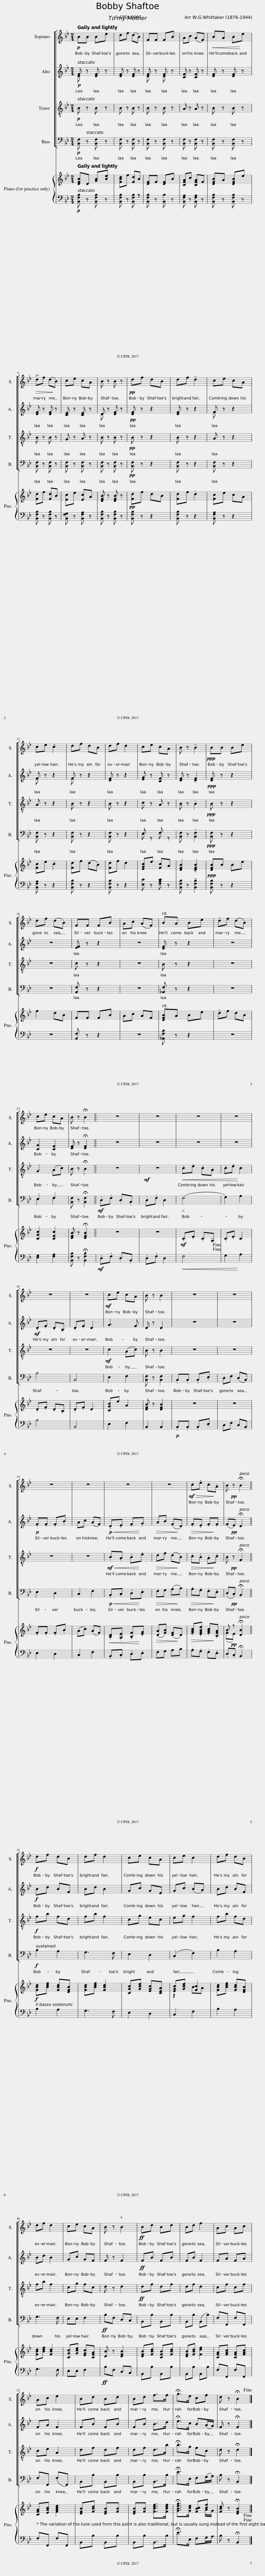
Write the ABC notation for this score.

X:1
%%score [ 1 ( 2 3 ) 4 ( 5 6 ) ] { ( 7 9 ) | 8 }
L:1/8
M:2/4
I:linebreak $
K:Bb
V:1 treble
V:2 treble
V:3 treble
V:4 treble-8 transpose=-12
V:5 bass
V:6 bass
V:7 treble
V:9 treble
V:8 bass
V:1
!p! BB Be | df (dB) | FF FB | Ac (AF) |!<(! BA B!<)!e |$ %5
!>(! !>!df (d!>)!B) | ce cA | B z B z |!pp! df dB | df !tenuto!d2 | %10
 ce cA |$ ce !tenuto!c2 | df dB | df d2 | ce cA | %15
 B z !tenuto!B2 |!ppp! BB Be |$ df (dB) | FF FB | Ac (AF) | %20
 BA Be | !tenuto!df (dB) |$ ce cA | B z !fermata!B2 || z4 | %25
 z4 | z4 | z4 |$ z4 | z4 | %30
!mf! ce cA | B z B2 | z4 | z4 |$ z4 | %35
 z4 | z4 | z4 |!mf!!>(! .c.e .c!>)!.A | B!pp! z !fermata!B2 ||$ %40
!f! df dB | df d2 | ce cA | ce c2 | df dB |$ %45
 df d2 | ce cA | B z B2 |!ff! Bd Bd | Bd f2 | %50
 Ac Ac |$ Ac e2 | Bd Bd | Bd f>f | !fermata!g>e cf | %55
 d z !fermata!B2!fine! |] %56
V:2
!p! F z [DF] z | [DF] z [DF] z | F z F z | [CF] z [CF] z | [DF] z [DF] z |$ %5
 [DF] z [DF] z | [CE] z [CE] z | D z [DF] z |!pp! [DF] z z2 | [DF] z z2 | %10
 F z z2 |$ F z z2 | F z z2 | [DF] z z2 | [EG] z [CF] z | %15
 [DF] z !tenuto![DF]2 |!ppp! [DF] z z2 |$ z4 | [EF] z z2 | z4 | %20
 [DF] z z2 | z4 |$ [CG]2 [CF]2 | [DF] z !fermata![DF]2 || z4 | %25
 z4 | z4 | z4 |$!mf! .D.F .D.B, | .D.F D2 | %30
 G3 F | D z D2 | z4 | z4 |$!p! .F.F .F.B | %35
 Ac (AF) |!p!!<(! .D.E .F!<)!.G |!>(! AB (F!>)!D) |!>(! .F.E .F!>)!.F | (F!pp!E) !fermata!D2 ||$ %40
!f! Bd BF | Bd B2 | Gc GE | Gc (BA) | Bd BF |$ %45
 Bd B2 | Gc GF | F z F2 |!ff! FB FB | FB F2 | %50
 FA FA |$ FA F2 | FB FB | FB B>d | !fermata!e>c B(A/G/) | %55
 F z !fermata!F2 |] %56
V:3
 D x3 | x4 | D x D x | x4 | x4 |$ %5
 x4 | x4 | D x3 | x4 | x4 | %10
 F x3 |$ F x3 | F x x2 | x4 | x4 | %15
 x4 | x4 |$ x4 | x4 | x4 | %20
 x4 | x4 |$ x4 | x4 || x4 | %25
 x4 | x4 | x4 |$ x4 | x4 | %30
 x4 | x4 | x4 | x4 |$ x4 | %35
 x4 | x4 | x4 | x4 | x4 ||$ %40
 x4 | x4 | x4 | x4 | x4 |$ %45
 x4 | x4 | x4 | x4 | x4 | %50
 x4 |$ x4 | x4 | x4 | x4 | %55
 x4 |] %56
V:4
!p! B z B z | B z B z | B z B z | A z A z | B z B z |$ %5
 B z B z | G z A z | B z B z |!pp! B z z2 | B z z2 | %10
 A z z2 |$ A z z2 | B z z2 | B z z2 | c z A z | %15
 B z !tenuto!B2 |!ppp! B z z2 |$ z4 | c z z2 | z4 | %20
 B z z2 | z4 |$ G2 (Ac) | B z !fermata!B2 || z4 | %25
!mf! z4 |!<(! .c.e .c.A | .c.e!<)! c2 |$ z4 | z4 | %30
!mf! c2 (Ac) | B z B2 | z4 | z4 |$ z4 | %35
 z4 |!mf!!<(! .B.A .B!<)!.e |!>(! df (d!>)!B) |!>(! .c.B .A!>)!.c | B!pp! z !fermata!F2 ||$ %40
!f! fb fd | fb f2 | cg ec | eg f2 | fb fd |$ %45
 fb f2 | cg fc | d z d2 |!ff! df df | df d2 | %50
 cf cf |$ ce A2 | df df | df d>b | !fermata!b>g fc | %55
 d z !fermata!d2 |] %56
V:5
!p! [B,,F,] z [B,,F,] z | [B,,F,] z [B,,F,] z | [B,,F,] z [B,,F,] z | [B,,F,] z [B,,F,] z | [B,,F,] z [B,,F,] z |$ %5
 [B,,F,] z [B,,F,] z | [B,,F,] z [B,,F,] z | [B,,F,] z [B,,F,] z |!pp! [B,,F,] z z2 | [B,,F,] z z2 | %10
 [B,,F,] z z2 |$ [B,,F,] z z2 | [B,,F,] z z2 | [B,,F,] z z2 | E, x F, x | %15
 [B,,F,] z !tenuto![B,,F,]2 |!ppp! [B,,F,] z z2 |$ z4 | [A,,F,] z z2 | z4 | %20
 [_A,,F,] z z2 | z4 |$ E,2 F,2 | [B,,F,] z !fermata![B,,F,]2 ||!mf! .D,.F, .D,.B,, | %25
 .D,.F, D,2 |!<(! (F,4!<)! | G,2) A,2 |$!>(! B,4!>)! | B,,4 | %30
 E,2 F,2 | [B,,F,] z [B,,F,]2 | .B,,.B,, .B,,.E, | D,F, (D,B,,) |$ E,2 D,2 | %35
 C,2 F,2 |!p!!<(! .B,,.C, .D,!<)!.E, |!>(! F,G, (A,!>)!B,) |!>(! .A,.G, .F,!>)!.E, | (.D,!pp!.C,) !fermata!B,,2 ||$ %40
!f! B,2 A,2 | G,3 F, | E,2 D,2 | (C,2 F,2) | B,2 A,2 |$ %45
 G,3 F, | E,E, F,2 |!ff! B,F, D,C, | B,,B, B,,B, | B,,B, (B,,B,) | %50
 F,F,, F,F,, |$ F,F,, (F,F,,) | B,,B, B,,B, | B,,B, B,,>B, | !fermata!E>E, F,(G,/A,/) | %55
 B, z !fermata!B,,2 |] %56
V:6
 x4 | x4 | x4 | x4 | x4 |$ %5
 x4 | x4 | x4 | x4 | x4 | %10
 x4 |$ x4 | x4 | x4 | E, z F, z | %15
 x4 | x4 |$ x4 | x4 | x4 | %20
 x4 | x4 |$ E,2 F,2 | x4 || x4 | %25
 x4 | x4 | x4 |$ x4 | x4 | %30
 x4 | x4 | x4 | x4 |$ x4 | %35
 x4 | x4 | x4 | x4 | x4 ||$ %40
 x4 | x4 | x4 | x4 | x4 |$ %45
 x4 | x4 | x4 | x4 | x4 | %50
 x4 |$ x4 | x4 | x4 | x4 | %55
 x4 |] %56
V:7
 [DFB]D [GB][Be] | [FBd]f [Fd]B | [DF]F [DF]B | [CFA]c [CFA]F | [DFB]A [DFB]e |$ %5
 [Fd]f [Fd]B | [Ec]e [Ec]A | [DFB] z [DFB] z |!pp! [Fd]f dB | [Fd]f !tenuto!d2 | %10
 [Fc]e cA |$ [Fc]e !tenuto!c2 | [Fd]f (dB) | [Fd]f d2 | [EGc]e [Fc]A | %15
 [DFB]2 !tenuto![DFB]2 |!ppp! [DFB]B Be |$ f2 dB | FF FB | Ac AF | %20
 [DFB]A Be | !tenuto!df dB |$ [CGc]2 [CFc]2 | [DFB] z !fermata![DFB]2 || z4 | %25
 z4 |!mf! .C.E .CA, | .C.E C2 |$ .D.F .D.B, | .D.F D2 | %30
 [CGc]e A2 | [DFB] z [DFB]2 | z4 | z4 |$ .F.F .F.B | %35
 (Ac) (AF) |!<(! .[B,D].[A,E] .[B,F]!<)!.[EG] |!>(! ([DA][FB]) ([DF]!>)!D) |!>(! .[FAc].[EGBe] .[FAc]!>)!.[CFA] | B!pp! z !fermata![DB]2 ||$ %40
!f! [FBd][Bdf] [FBd][DFB] | [FBd][Bdf] [FBd]2 | [CGc][Gce] [EGc][CEA] | [EGc][Gce] [Fc]2 | [FBd][Bdf] [FBd][DFB] |$ %45
 [FBd][Bdf] [FBd]2 | [CGc][Gce] [EGc][CFA] | [DB] z [DFB]2 | [DFB][FBd] [CFB][FBd] | [DFB][FBd] [Fdf]2 | %50
 [CFA][FAc] [CFA][FAc] |$ [CFA][EAc] [FAce]2 | [DFB][FBd] [DFB][FB] | [DFB][FB] [FBdf]>[FBdf] | !fermata![GBeg]>[Gce] [FBc][cf] | %55
 [FBd] z !fermata![DFB]2 |] %56
V:8
!p! [B,,F,B,] z [B,,F,B,] z | [B,,F,B,] z [B,,F,B,] z | [B,,F,B,] z [B,,B,] z | [B,,F,A,] z [B,,F,A,] z | [B,,F,B,] z [B,,F,B,] z |$ %5
 [B,,F,B,] z [B,,F,B,] z | [B,,F,G,] z [B,,F,A,] z | [B,,F,B,] z [B,,F,B,] z | [B,,F,B,] z z2 | [B,,F,B,] z z2 | %10
 [B,,F,A,] z z2 |$ [B,,F,A,] z z2 | [B,,F,B,] z z2 | [B,,F,B,] z z2 | [E,C] z [F,A,C] z | %15
 [B,,F,B,] z !tenuto![B,,F,B,]2 | [B,,F,B,] z z2 |$ z4 | [A,,F,] z z2 | z4 | %20
 [_A,,F,B,] z z2 | z4 |$ [E,G,]2 [F,A,]2 | [B,,F,B,] z !fermata![B,,F,B,]2 ||!mf! .D,.F, .D,.B,, | %25
 .D,.F, D,2 |!<(! F,4 | G,2!<)! A,2 |$!>(! B,4!>)! | B,,4 | %30
 E,2 F,2 | B,,2 B,,2 |!p! .B,,.B,, .B,,.E, | D,F, D,B,, |$ E,2 D,2 | %35
 C,2 F,2 | .B,,.C, .D,.E, | F,G, A,B, | .A,.G, .F,.E, | .D,.C, !fermata!B,,2 ||$ %40
 B,2 A,2 | G,3 F, | E,2 D,2 | C,2 F,2 | B,2 A,2 |$ %45
 G,3 F, | E,E, F,2 |!ff! B,F, D,C, | B,,B, B,,B, | B,,B, B,,B, | %50
 F,F,, F,F,, |$ F,F,, F,F,, | B,,B, B,,B, | B,,B, B,,>B, | !fermata!E>E, F,G,/A,/ | %55
 B, z !fermata!B,,2 |] %56
V:9
 x4 | x4 | x4 | x4 | x4 |$ %5
 x4 | x4 | x4 | x4 | x4 | %10
 x4 |$ x4 | x4 | x4 | x4 | %15
 x4 | x4 |$ x4 | x4 | x4 | %20
 x4 | x4 |$ x4 | x4 || x4 | %25
 x4 | x4 | x4 |$ x4 | x4 | %30
 x4 | x4 | x4 | x4 |$ x4 | %35
 x4 | x4 | x4 | x4 | (FE) x2 ||$ %40
 x4 | x4 | x4 | z2 BA | x4 |$ %45
 x4 | x4 | x4 | x4 | x4 | %50
 x4 |$ x4 | x4 | x4 | x3 A/G/ | %55
 x4 |] %56
